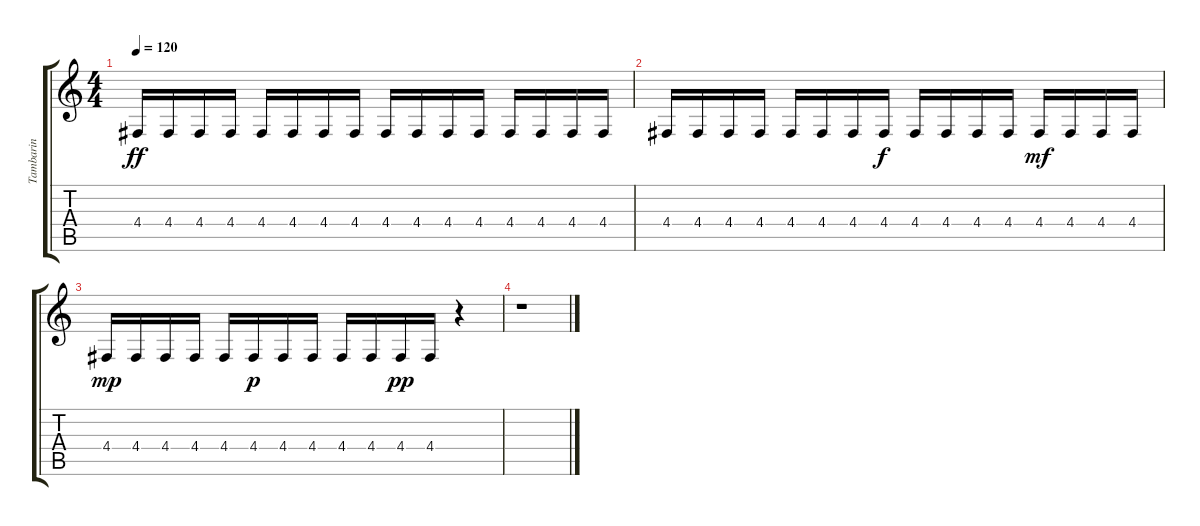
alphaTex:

\track ("Tambarin" "Tambarin") {instrument harpsichord}
\staff {score tabs}
\tuning (E4 B3 G3 D3 A2 E2) {hide}
\ts (4 4)
\tempo 120
\clef g2
\ks c
4.4.16{dy ff} 4.4.16 4.4.16 4.4.16 4.4.16 4.4.16 4.4.16 4.4.16 4.4.16 4.4.16 4.4.16 4.4.16 4.4.16 4.4.16 4.4.16 4.4.16 |
4.4.16 4.4.16 4.4.16 4.4.16 4.4.16 4.4.16 4.4.16 4.4.16{dy f} 4.4.16 4.4.16 4.4.16 4.4.16 4.4.16{dy mf} 4.4.16 4.4.16 4.4.16 |
4.4.16{dy mp} 4.4.16 4.4.16 4.4.16 4.4.16 4.4.16{dy p} 4.4.16 4.4.16 4.4.16 4.4.16 4.4.16{dy pp} 4.4.16 r.4 |
r.1
